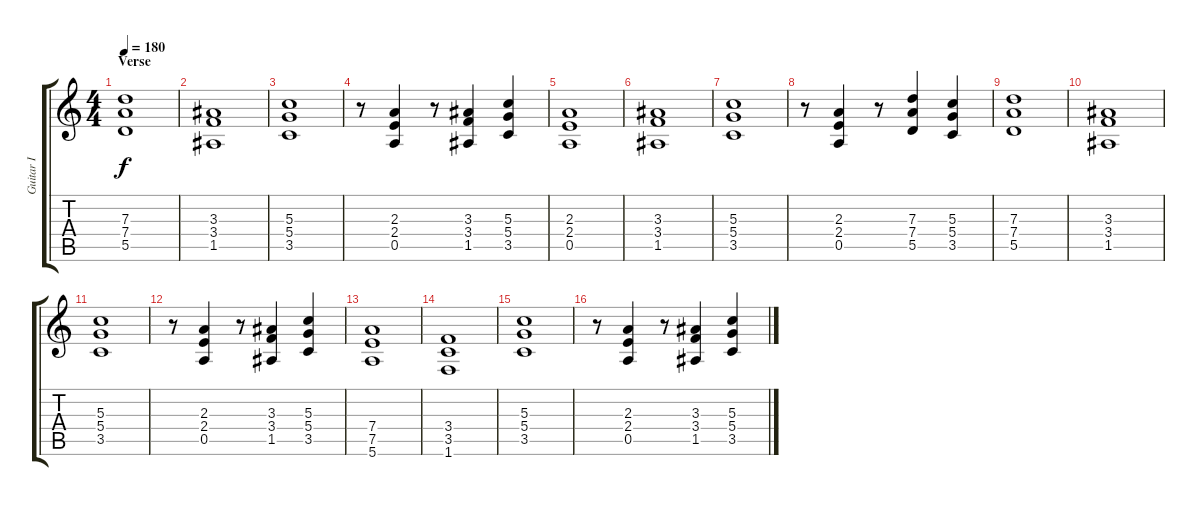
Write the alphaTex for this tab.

\track ("Guitar I" "Guitar I") {instrument distortionguitar}
\staff {score tabs}
\tuning (E4 B3 G3 D3 A2 E2) {hide}
\ts (4 4)
\section ("" "Verse")
\tempo 180
\clef g2
\ks c
(7.3 7.4 5.5).1{dy f volume 10} |
(3.3 3.4 1.5).1 |
(5.3 5.4 3.5).1 |
r.8 (2.3 2.4 0.5).4 r.8 (3.3 3.4 1.5).4 (5.3 5.4 3.5).4 |
(2.3 2.4 0.5).1 |
(3.3 3.4 1.5).1 |
(5.3 5.4 3.5).1 |
r.8 (2.3 2.4 0.5).4 r.8 (7.3 7.4 5.5).4 (5.3 5.4 3.5).4 |
(7.3 7.4 5.5).1 |
(3.3 3.4 1.5).1 |
(5.3 5.4 3.5).1 |
r.8 (2.3 2.4 0.5).4 r.8 (3.3 3.4 1.5).4 (5.3 5.4 3.5).4 |
(7.4 7.5 5.6).1 |
(3.4 3.5 1.6).1 |
(5.3 5.4 3.5).1 |
r.8 (2.3 2.4 0.5).4 r.8 (3.3 3.4 1.5).4 (5.3 5.4 3.5).4
